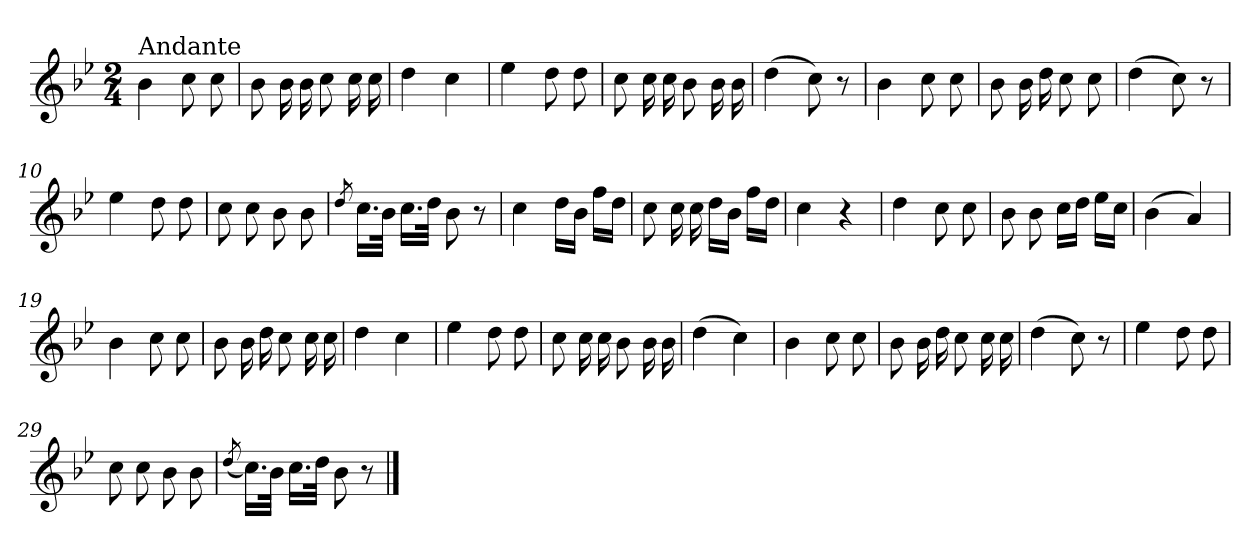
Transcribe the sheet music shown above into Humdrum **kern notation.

**kern
*part1
*staff1
*clefG2
*k[b-e-]
*B-:
*M2/4
=1
!LO:TX:a:t=Andante
4b-\
8cc\
8cc\
=2
8b-\
16b-\
16b-\
8cc\
16cc\
16cc\
=3
4dd\
4cc\
=4
4ee-\
8dd\
8dd\
=5
8cc\
16cc\
16cc\
8b-\
16b-\
16b-\
=6
(>4dd\
8cc\)
8r
=7
4b-\
8cc\
8cc\
=8
8b-\
16b-\
16dd\
8cc\
8cc\
!!LO:LB:g=z
=9
(>4dd\
8cc\)
8r
=10
4ee-\
8dd\
8dd\
=11
8cc\
8cc\
8b-\
8b-\
=12
8qdd/
16.cc\LL
32b-\JJk
16.cc\LL
32dd\JJk
8b-\
8r
=13
4cc\
16dd\LL
16b-\JJ
16ff\LL
16dd\JJ
=14
8cc\
16cc\
16cc\
16dd\LL
16b-\JJ
16ff\LL
16dd\JJ
=15
4cc\
4r
=16
4dd\
8cc\
8cc\
!!LO:LB:g=z
=17
8b-\
8b-\
16cc\LL
16dd\JJ
16ee-\LL
16cc\JJ
=18
(>4b-\
4a/)
=19
4b-\
8cc\
8cc\
=20
8b-\
16b-\
16dd\
8cc\
16cc\
16cc\
=21
4dd\
4cc\
=22
4ee-\
8dd\
8dd\
=23
8cc\
16cc\
16cc\
8b-\
16b-\
16b-\
=24
(>4dd\
4cc\)
=25
4b-\
8cc\
8cc\
!!LO:LB:g=z
=26
8b-\
16b-\
16dd\
8cc\
16cc\
16cc\
=27
(>4dd\
8cc\)
8r
=28
4ee-\
8dd\
8dd\
=29
8cc\
8cc\
8b-\
8b-\
=30
(<8qdd/
16.cc\LL)
32b-\JJk
16.cc\LL
32dd\JJk
8b-\
8r
==
*-
